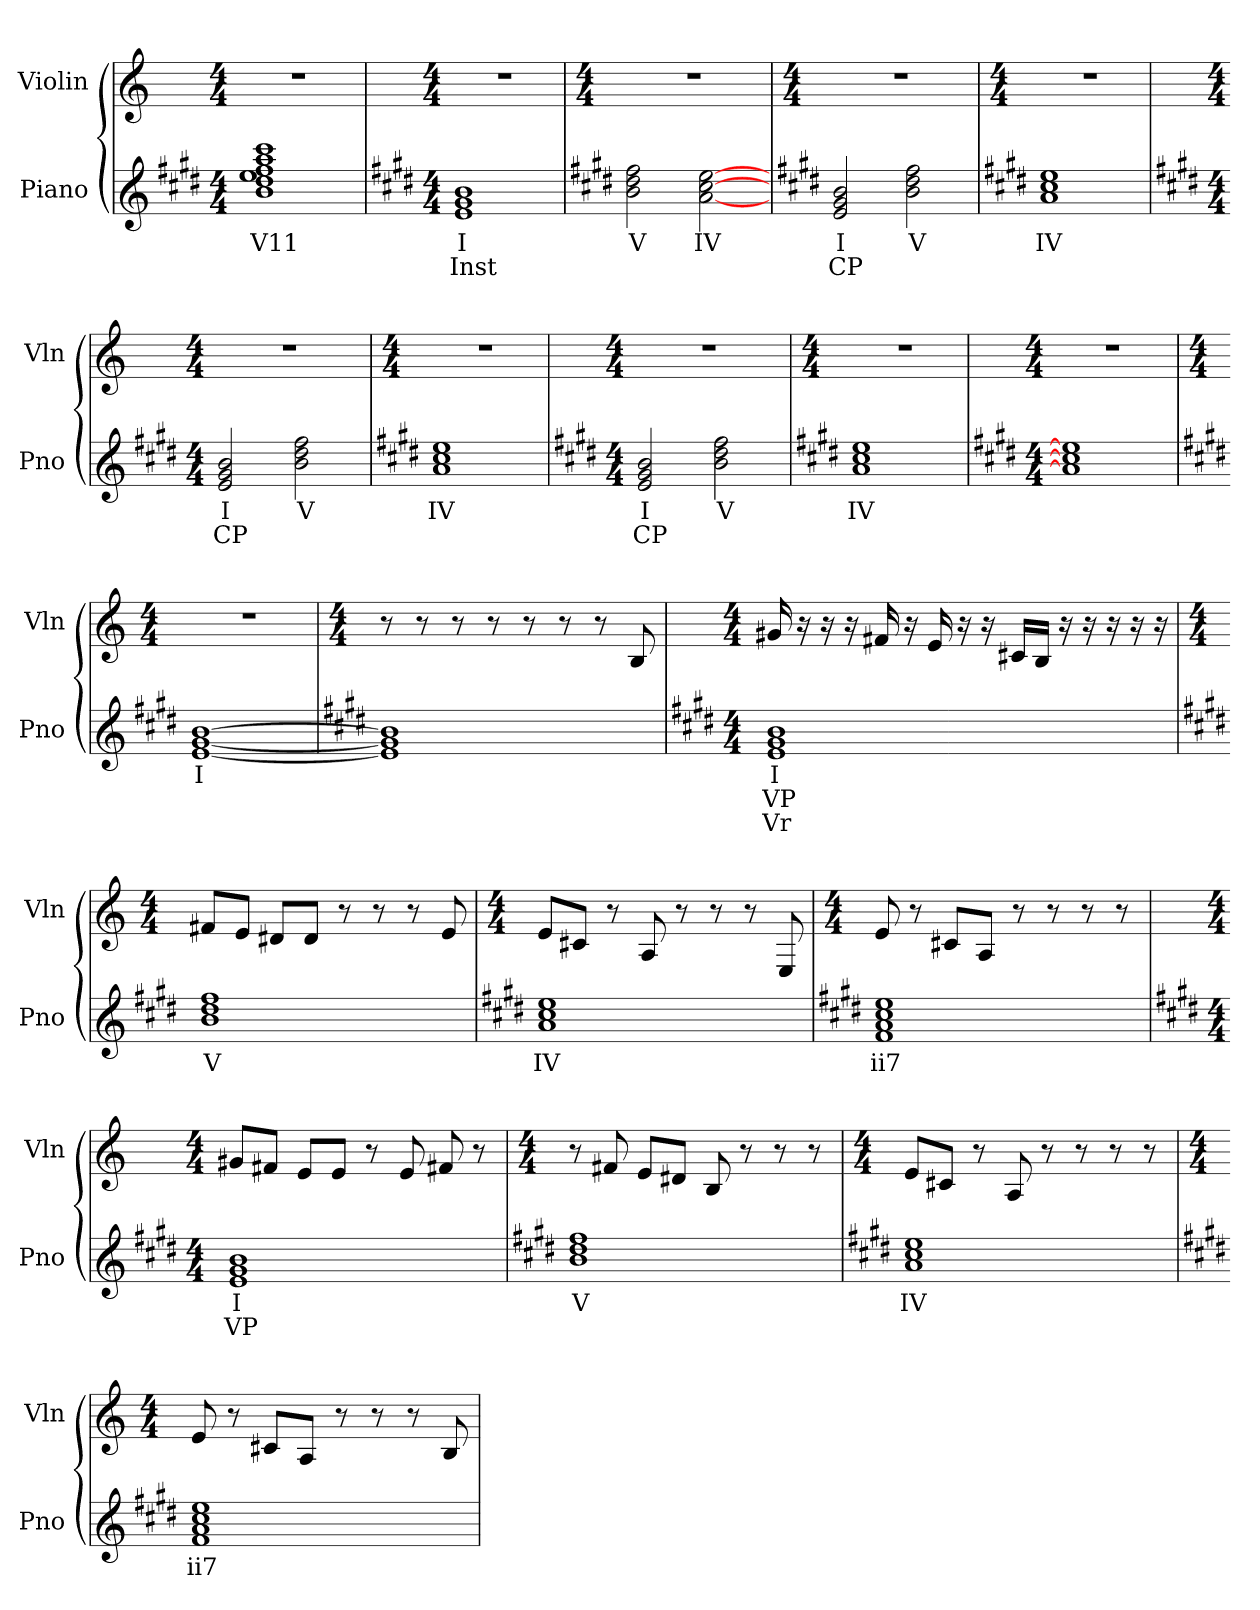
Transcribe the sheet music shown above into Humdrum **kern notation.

**kern	**text	**text	**text	**kern
*part2	*part2	*part2	*part2	*part1
*staff2	*staff2	*staff2	*staff2	*staff1
*I"Piano	*	*	*	*I"Violin
*I'Pno	*	*	*	*I'Vln
*k[f#c#g#d#]	*	*	*	*
*E:	*	*	*	*
*M4/4	*	*	*	*M4/4
=	=	=	=	=
1b 1dd# 1ff# 1aa 1ccc# 1ee	V11	.	.	1r
=	=	=	=	=
*k[f#c#g#d#]	*	*	*	*
*E:	*	*	*	*
*M4/4	*	*	*	*M4/4
1e 1g# 1b	I	Inst	.	1r
=	=	=	=	=
*k[f#c#g#d#]	*	*	*	*
*E:	*	*	*	*
*	*	*	*	*M4/4
2b 2dd# 2ff#	V	.	.	1r
[2a [2cc# [2ee	IV	.	.	.
=	=	=	=	=
*k[f#c#g#d#]	*	*	*	*
*E:	*	*	*	*
*	*	*	*	*M4/4
2e 2g# 2b	I	CP	.	1r
2b 2dd# 2ff#	V	.	.	.
=	=	=	=	=
*k[f#c#g#d#]	*	*	*	*
*E:	*	*	*	*
*	*	*	*	*M4/4
1a 1cc# 1ee	IV	.	.	1r
=	=	=	=	=
*k[f#c#g#d#]	*	*	*	*
*E:	*	*	*	*
*M4/4	*	*	*	*M4/4
2e 2g# 2b	I	CP	.	1r
2b 2dd# 2ff#	V	.	.	.
=	=	=	=	=
*k[f#c#g#d#]	*	*	*	*
*E:	*	*	*	*
*	*	*	*	*M4/4
1a 1cc# 1ee	IV	.	.	1r
=	=	=	=	=
*k[f#c#g#d#]	*	*	*	*
*E:	*	*	*	*
*M4/4	*	*	*	*M4/4
2e 2g# 2b	I	CP	.	1r
2b 2dd# 2ff#	V	.	.	.
=	=	=	=	=
*k[f#c#g#d#]	*	*	*	*
*E:	*	*	*	*
*	*	*	*	*M4/4
1a 1cc# 1ee	IV	.	.	1r
=	=	=	=	=
*k[f#c#g#d#]	*	*	*	*
*E:	*	*	*	*
*M4/4	*	*	*	*M4/4
1a] 1cc#] 1ee]	.	.	.	1r
=	=	=	=	=
*k[f#c#g#d#]	*	*	*	*
*E:	*	*	*	*
*	*	*	*	*M4/4
[1e [1g# [1b	I	.	.	1r
=	=	=	=	=
*k[f#c#g#d#]	*	*	*	*
*E:	*	*	*	*
*	*	*	*	*M4/4
1e] 1g#] 1b]	.	.	.	8r
.	.	.	.	8r
.	.	.	.	8r
.	.	.	.	8r
.	.	.	.	8r
.	.	.	.	8r
.	.	.	.	8r
.	.	.	.	8B
=	=	=	=	=
*k[f#c#g#d#]	*	*	*	*
*E:	*	*	*	*
*M4/4	*	*	*	*M4/4
1e 1g# 1b	I	VP	Vr	16g#X
.	.	.	.	16r
.	.	.	.	16r
.	.	.	.	16r
.	.	.	.	16f#X
.	.	.	.	16r
.	.	.	.	16e
.	.	.	.	16r
.	.	.	.	16r
.	.	.	.	16c#XLL
.	.	.	.	16BJJ
.	.	.	.	16r
.	.	.	.	16r
.	.	.	.	16r
.	.	.	.	16r
.	.	.	.	16r
=	=	=	=	=
*k[f#c#g#d#]	*	*	*	*
*E:	*	*	*	*
*	*	*	*	*M4/4
1b 1dd# 1ff#	V	.	.	8f#XL
.	.	.	.	8eJ
.	.	.	.	8d#XL
.	.	.	.	8d#J
.	.	.	.	8r
.	.	.	.	8r
.	.	.	.	8r
.	.	.	.	8e
=	=	=	=	=
*k[f#c#g#d#]	*	*	*	*
*E:	*	*	*	*
*	*	*	*	*M4/4
1a 1cc# 1ee	IV	.	.	8eL
.	.	.	.	8c#XJ
.	.	.	.	8r
.	.	.	.	8A
.	.	.	.	8r
.	.	.	.	8r
.	.	.	.	8r
.	.	.	.	8E
=	=	=	=	=
*k[f#c#g#d#]	*	*	*	*
*E:	*	*	*	*
*	*	*	*	*M4/4
1f# 1a 1cc# 1ee	ii7	.	.	8e
.	.	.	.	8r
.	.	.	.	8c#XL
.	.	.	.	8AJ
.	.	.	.	8r
.	.	.	.	8r
.	.	.	.	8r
.	.	.	.	8r
=	=	=	=	=
*k[f#c#g#d#]	*	*	*	*
*E:	*	*	*	*
*M4/4	*	*	*	*M4/4
1e 1g# 1b	I	VP	.	8g#XL
.	.	.	.	8f#XJ
.	.	.	.	8eL
.	.	.	.	8eJ
.	.	.	.	8r
.	.	.	.	8e
.	.	.	.	8f#X
.	.	.	.	8r
=	=	=	=	=
*k[f#c#g#d#]	*	*	*	*
*E:	*	*	*	*
*	*	*	*	*M4/4
1b 1dd# 1ff#	V	.	.	8r
.	.	.	.	8f#X
.	.	.	.	8eL
.	.	.	.	8d#XJ
.	.	.	.	8B
.	.	.	.	8r
.	.	.	.	8r
.	.	.	.	8r
=	=	=	=	=
*k[f#c#g#d#]	*	*	*	*
*E:	*	*	*	*
*	*	*	*	*M4/4
1a 1cc# 1ee	IV	.	.	8eL
.	.	.	.	8c#XJ
.	.	.	.	8r
.	.	.	.	8A
.	.	.	.	8r
.	.	.	.	8r
.	.	.	.	8r
.	.	.	.	8r
=	=	=	=	=
*k[f#c#g#d#]	*	*	*	*
*E:	*	*	*	*
*	*	*	*	*M4/4
1f# 1a 1cc# 1ee	ii7	.	.	8e
.	.	.	.	8r
.	.	.	.	8c#XL
.	.	.	.	8AJ
.	.	.	.	8r
.	.	.	.	8r
.	.	.	.	8r
.	.	.	.	8B
=	=	=	=	=
*-	*-	*-	*-	*-
